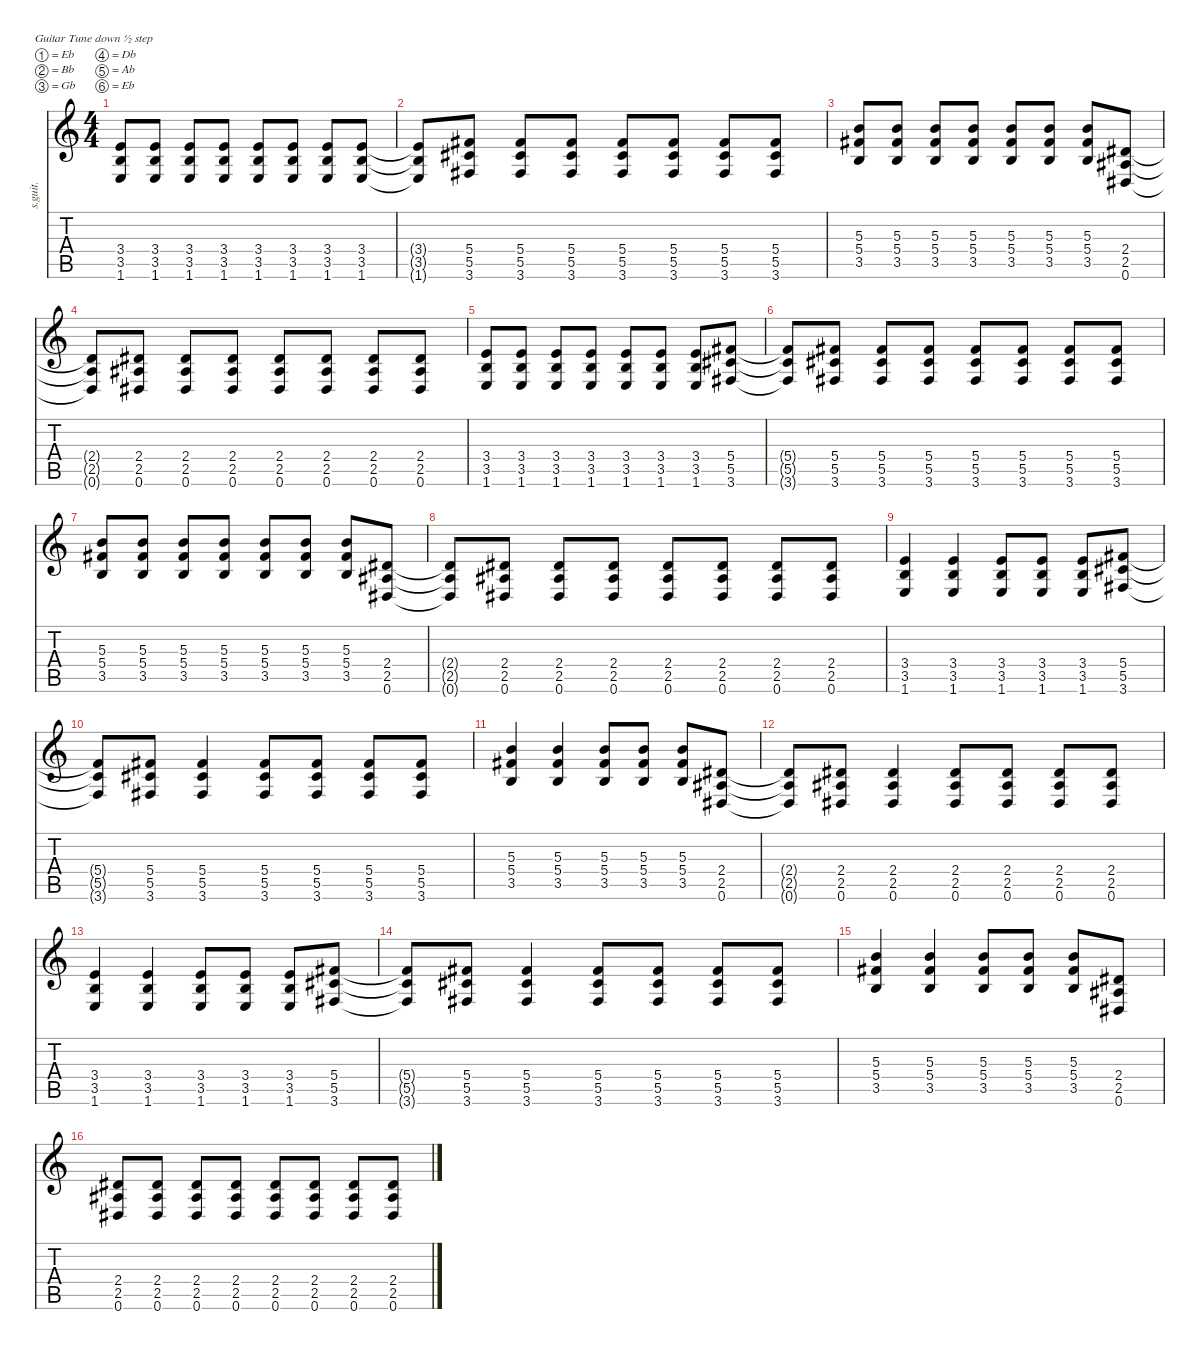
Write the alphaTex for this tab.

\defaultSystemsLayout 4
\hideDynamics
\bracketExtendMode nobrackets
\track ("" "s.guit.") {instrument distortionguitar}
\staff {score tabs}
\tuning (Eb4 Bb3 Gb3 Db3 Ab2 Eb2)
\ts (4 4)
\tempo (184 hide)
\clef g2
\ks c
(3.4 3.5 1.6).8{dy f} (3.4 3.5 1.6).8 (3.4 3.5 1.6).8 (3.4 3.5 1.6).8 (3.4 3.5 1.6).8 (3.4 3.5 1.6).8 (3.4 3.5 1.6).8 (3.4 3.5 1.6).8 |
(3.4{t} 3.5{t} 1.6{t}).8 (5.4{acc #} 5.5{acc #} 3.6{acc #}).8 (5.4{acc #} 5.5{acc #} 3.6{acc #}).8 (5.4{acc #} 5.5{acc #} 3.6{acc #}).8 (5.4{acc #} 5.5{acc #} 3.6{acc #}).8 (5.4{acc #} 5.5{acc #} 3.6{acc #}).8 (5.4{acc #} 5.5{acc #} 3.6{acc #}).8 (5.4{acc #} 5.5{acc #} 3.6{acc #}).8 |
(5.3 5.4{acc #} 3.5).8 (5.3 5.4{acc #} 3.5).8 (5.3 5.4{acc #} 3.5).8 (5.3 5.4{acc #} 3.5).8 (5.3 5.4{acc #} 3.5).8 (5.3 5.4{acc #} 3.5).8 (5.3 5.4{acc #} 3.5).8 (2.4{acc #} 2.5{acc #} 0.6{acc #}).8 |
(2.4{t acc #} 2.5{t acc #} 0.6{t acc #}).8 (2.4{acc #} 2.5{acc #} 0.6{acc #}).8 (2.4{acc #} 2.5{acc #} 0.6{acc #}).8 (2.4{acc #} 2.5{acc #} 0.6{acc #}).8 (2.4{acc #} 2.5{acc #} 0.6{acc #}).8 (2.4{acc #} 2.5{acc #} 0.6{acc #}).8 (2.4{acc #} 2.5{acc #} 0.6{acc #}).8 (2.4{acc #} 2.5{acc #} 0.6{acc #}).8 |
(3.4 3.5 1.6).8 (3.4 3.5 1.6).8 (3.4 3.5 1.6).8 (3.4 3.5 1.6).8 (3.4 3.5 1.6).8 (3.4 3.5 1.6).8 (3.4 3.5 1.6).8 (5.4{acc #} 5.5{acc #} 3.6{acc #}).8 |
(5.4{t acc #} 5.5{t acc #} 3.6{t acc #}).8 (5.4{acc #} 5.5{acc #} 3.6{acc #}).8 (5.4{acc #} 5.5{acc #} 3.6{acc #}).8 (5.4{acc #} 5.5{acc #} 3.6{acc #}).8 (5.4{acc #} 5.5{acc #} 3.6{acc #}).8 (5.4{acc #} 5.5{acc #} 3.6{acc #}).8 (5.4{acc #} 5.5{acc #} 3.6{acc #}).8 (5.4{acc #} 5.5{acc #} 3.6{acc #}).8 |
(5.3 5.4{acc #} 3.5).8 (5.3 5.4{acc #} 3.5).8 (5.3 5.4{acc #} 3.5).8 (5.3 5.4{acc #} 3.5).8 (5.3 5.4{acc #} 3.5).8 (5.3 5.4{acc #} 3.5).8 (5.3 5.4{acc #} 3.5).8 (2.4{acc #} 2.5{acc #} 0.6{acc #}).8 |
(2.4{t acc #} 2.5{t acc #} 0.6{t acc #}).8 (2.4{acc #} 2.5{acc #} 0.6{acc #}).8 (2.4{acc #} 2.5{acc #} 0.6{acc #}).8 (2.4{acc #} 2.5{acc #} 0.6{acc #}).8 (2.4{acc #} 2.5{acc #} 0.6{acc #}).8 (2.4{acc #} 2.5{acc #} 0.6{acc #}).8 (2.4{acc #} 2.5{acc #} 0.6{acc #}).8 (2.4{acc #} 2.5{acc #} 0.6{acc #}).8 |
(3.4 3.5 1.6).4 (3.4 3.5 1.6).4 (3.4 3.5 1.6).8 (3.4 3.5 1.6).8 (3.4 3.5 1.6).8 (5.4{acc #} 5.5{acc #} 3.6{acc #}).8 |
(5.4{t acc #} 5.5{t acc #} 3.6{t acc #}).8 (5.4{acc #} 5.5{acc #} 3.6{acc #}).8 (5.4{acc #} 5.5{acc #} 3.6{acc #}).4 (5.4{acc #} 5.5{acc #} 3.6{acc #}).8 (5.4{acc #} 5.5{acc #} 3.6{acc #}).8 (5.4{acc #} 5.5{acc #} 3.6{acc #}).8 (5.4{acc #} 5.5{acc #} 3.6{acc #}).8 |
(5.3 5.4{acc #} 3.5).4 (5.3 5.4{acc #} 3.5).4 (5.3 5.4{acc #} 3.5).8 (5.3 5.4{acc #} 3.5).8 (5.3 5.4{acc #} 3.5).8 (2.4{acc #} 2.5{acc #} 0.6{acc #}).8 |
(2.4{t acc #} 2.5{t acc #} 0.6{t acc #}).8 (2.4{acc #} 2.5{acc #} 0.6{acc #}).8 (2.4{acc #} 2.5{acc #} 0.6{acc #}).4 (2.4{acc #} 2.5{acc #} 0.6{acc #}).8 (2.4{acc #} 2.5{acc #} 0.6{acc #}).8 (2.4{acc #} 2.5{acc #} 0.6{acc #}).8 (2.4{acc #} 2.5{acc #} 0.6{acc #}).8 |
(3.4 3.5 1.6).4 (3.4 3.5 1.6).4 (3.4 3.5 1.6).8 (3.4 3.5 1.6).8 (3.4 3.5 1.6).8 (5.4{acc #} 5.5{acc #} 3.6{acc #}).8 |
(5.4{t acc #} 5.5{t acc #} 3.6{t acc #}).8 (5.4{acc #} 5.5{acc #} 3.6{acc #}).8 (5.4{acc #} 5.5{acc #} 3.6{acc #}).4 (5.4{acc #} 5.5{acc #} 3.6{acc #}).8 (5.4{acc #} 5.5{acc #} 3.6{acc #}).8 (5.4{acc #} 5.5{acc #} 3.6{acc #}).8 (5.4{acc #} 5.5{acc #} 3.6{acc #}).8 |
(5.3 5.4{acc #} 3.5).4 (5.3 5.4{acc #} 3.5).4 (5.3 5.4{acc #} 3.5).8 (5.3 5.4{acc #} 3.5).8 (5.3 5.4{acc #} 3.5).8 (2.4{acc #} 2.5{acc #} 0.6{acc #}).8 |
(2.4{acc #} 2.5{acc #} 0.6{acc #}).8 (2.4{acc #} 2.5{acc #} 0.6{acc #}).8 (2.4{acc #} 2.5{acc #} 0.6{acc #}).8 (2.4{acc #} 2.5{acc #} 0.6{acc #}).8 (2.4{acc #} 2.5{acc #} 0.6{acc #}).8 (2.4{acc #} 2.5{acc #} 0.6{acc #}).8 (2.4{acc #} 2.5{acc #} 0.6{acc #}).8 (2.4{acc #} 2.5{acc #} 0.6{acc #}).8
